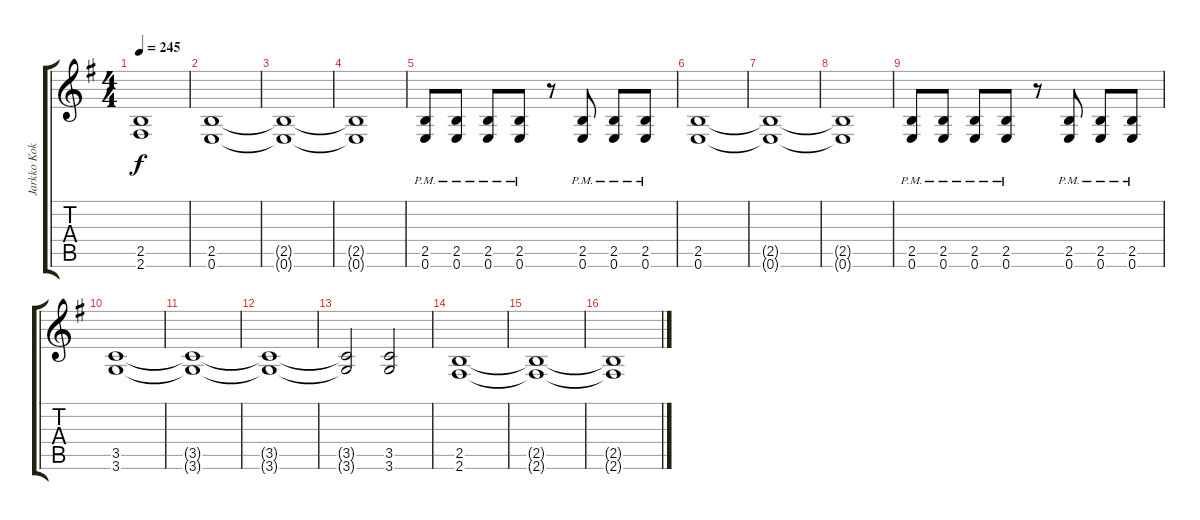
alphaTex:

\track ("Jarkko Kokko (guitar)" "Jarkko Kok") {instrument distortionguitar}
\staff {score tabs}
\tuning (E4 B3 G3 D3 A2 E2) {hide}
\ts (4 4)
\tempo 245
\clef g2
\ks eminor
(2.5{t} 2.6{t}).1{dy f} |
(2.5 0.6).1 |
(2.5{t} 0.6{t}).1 |
(2.5{t} 0.6{t}).1 |
(2.5{pm} 0.6{pm}).8 (2.5{pm} 0.6{pm}).8 (2.5{pm} 0.6{pm}).8 (2.5{pm} 0.6{pm}).8 r.8 (2.5{pm} 0.6{pm}).8 (2.5{pm} 0.6{pm}).8 (2.5{pm} 0.6{pm}).8 |
(2.5 0.6).1 |
(2.5{t} 0.6{t}).1 |
(2.5{t} 0.6{t}).1 |
(2.5{pm} 0.6{pm}).8 (2.5{pm} 0.6{pm}).8 (2.5{pm} 0.6{pm}).8 (2.5{pm} 0.6{pm}).8 r.8 (2.5{pm} 0.6{pm}).8 (2.5{pm} 0.6{pm}).8 (2.5{pm} 0.6{pm}).8 |
(3.5 3.6).1 |
(3.5{t} 3.6{t}).1 |
(3.5{t} 3.6{t}).1 |
(3.5{t} 3.6{t}).2 (3.5 3.6).2 |
(2.5 2.6).1 |
(2.5{t} 2.6{t}).1 |
(2.5{t} 2.6{t}).1
